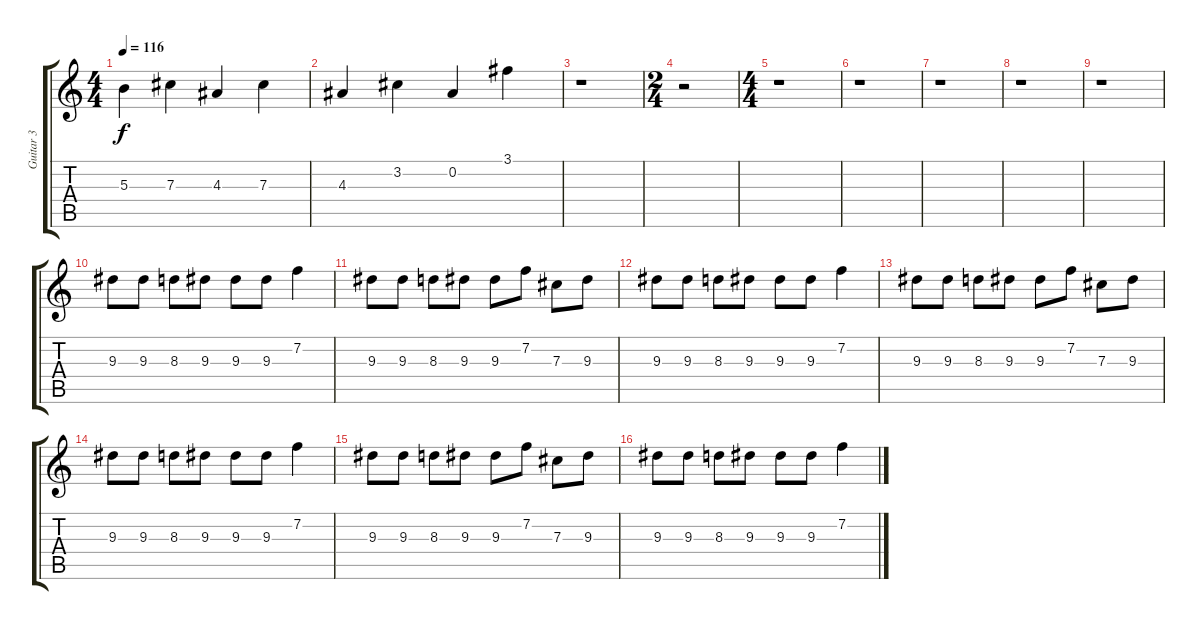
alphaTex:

\track ("Guitar 3" "Guitar 3") {instrument overdrivenguitar}
\staff {score tabs}
\tuning (Eb4 Bb3 Gb3 Db3 Ab2 Eb2) {hide}
\ts (4 4)
\tempo 116
\clef g2
\ks c
5.3.4{dy f volume 7} 7.3.4 4.3.4 7.3.4 |
4.3.4 3.2.4 0.2.4 3.1.4 |
r.1 |
\ts (2 4)
r.2 |
\ts (4 4)
r.1 |
r.1 |
r.1 |
r.1 |
r.1 |
9.3.8{volume 10} 9.3.8 8.3.8 9.3.8 9.3.8 9.3.8 7.2.4 |
9.3.8 9.3.8 8.3.8 9.3.8 9.3.8 7.2.8 7.3.8 9.3.8 |
9.3.8 9.3.8 8.3.8 9.3.8 9.3.8 9.3.8 7.2.4 |
9.3.8 9.3.8 8.3.8 9.3.8 9.3.8 7.2.8 7.3.8 9.3.8 |
9.3.8 9.3.8 8.3.8 9.3.8 9.3.8 9.3.8 7.2.4 |
9.3.8 9.3.8 8.3.8 9.3.8 9.3.8 7.2.8 7.3.8 9.3.8 |
9.3.8 9.3.8 8.3.8 9.3.8 9.3.8 9.3.8 7.2.4
